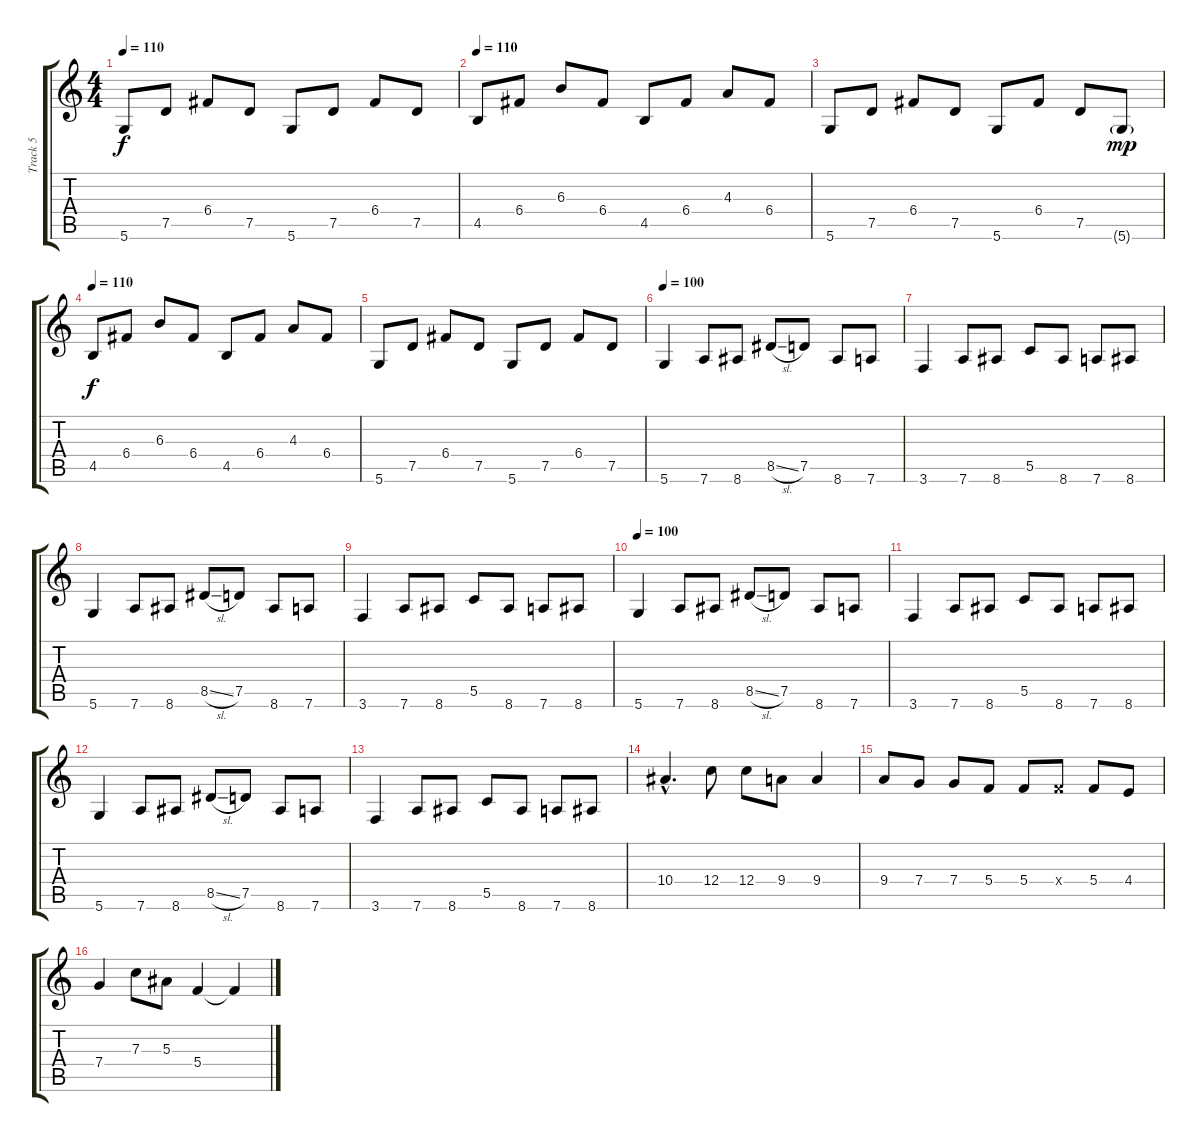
\track ("Track 5" "Track 5") {instrument distortionguitar}
\staff {score tabs}
\tuning (D4 A3 F3 C3 G2 D2) {hide}
\ts (4 4)
\tempo 110
\clef g2
\ks c
5.6.8{dy f} 7.5.8 6.4.8 7.5.8 5.6.8 7.5.8 6.4.8 7.5.8 |
\tempo 110
4.5.8{instrument acousticguitarsteel} 6.4.8 6.3.8 6.4.8 4.5.8 6.4.8 4.3.8 6.4.8 |
5.6.8 7.5.8 6.4.8 7.5.8 5.6.8 6.4.8 7.5.8 5.6{g}.8{dy mp} |
\tempo 110
4.5.8{dy f instrument acousticguitarsteel} 6.4.8 6.3.8 6.4.8 4.5.8 6.4.8 4.3.8 6.4.8 |
5.6.8 7.5.8 6.4.8 7.5.8 5.6.8 7.5.8 6.4.8 7.5.8 |
\tempo 100
5.6.4{instrument distortionguitar} 7.6.8 8.6.8 8.5{sl}.8 7.5.8 8.6.8 7.6.8 |
3.6.4 7.6.8 8.6.8 5.5.8 8.6.8 7.6.8 8.6.8 |
5.6.4 7.6.8 8.6.8 8.5{sl}.8 7.5.8 8.6.8 7.6.8 |
3.6.4 7.6.8 8.6.8 5.5.8 8.6.8 7.6.8 8.6.8 |
\tempo 100
5.6.4 7.6.8 8.6.8 8.5{sl}.8 7.5.8 8.6.8 7.6.8 |
3.6.4 7.6.8 8.6.8 5.5.8 8.6.8 7.6.8 8.6.8 |
5.6.4 7.6.8 8.6.8 8.5{sl}.8 7.5.8 8.6.8 7.6.8 |
3.6.4 7.6.8 8.6.8 5.5.8 8.6.8 7.6.8 8.6.8 |
10.4{hac}.4{d} 12.4.8 12.4.8 9.4.8 9.4.4 |
9.4.8 7.4.8 7.4.8 5.4.8 5.4.8 5.4{x}.8 5.4.8 4.4.8 |
7.4.4 7.3.8 5.3.8 5.4.4 5.4{t}.4
